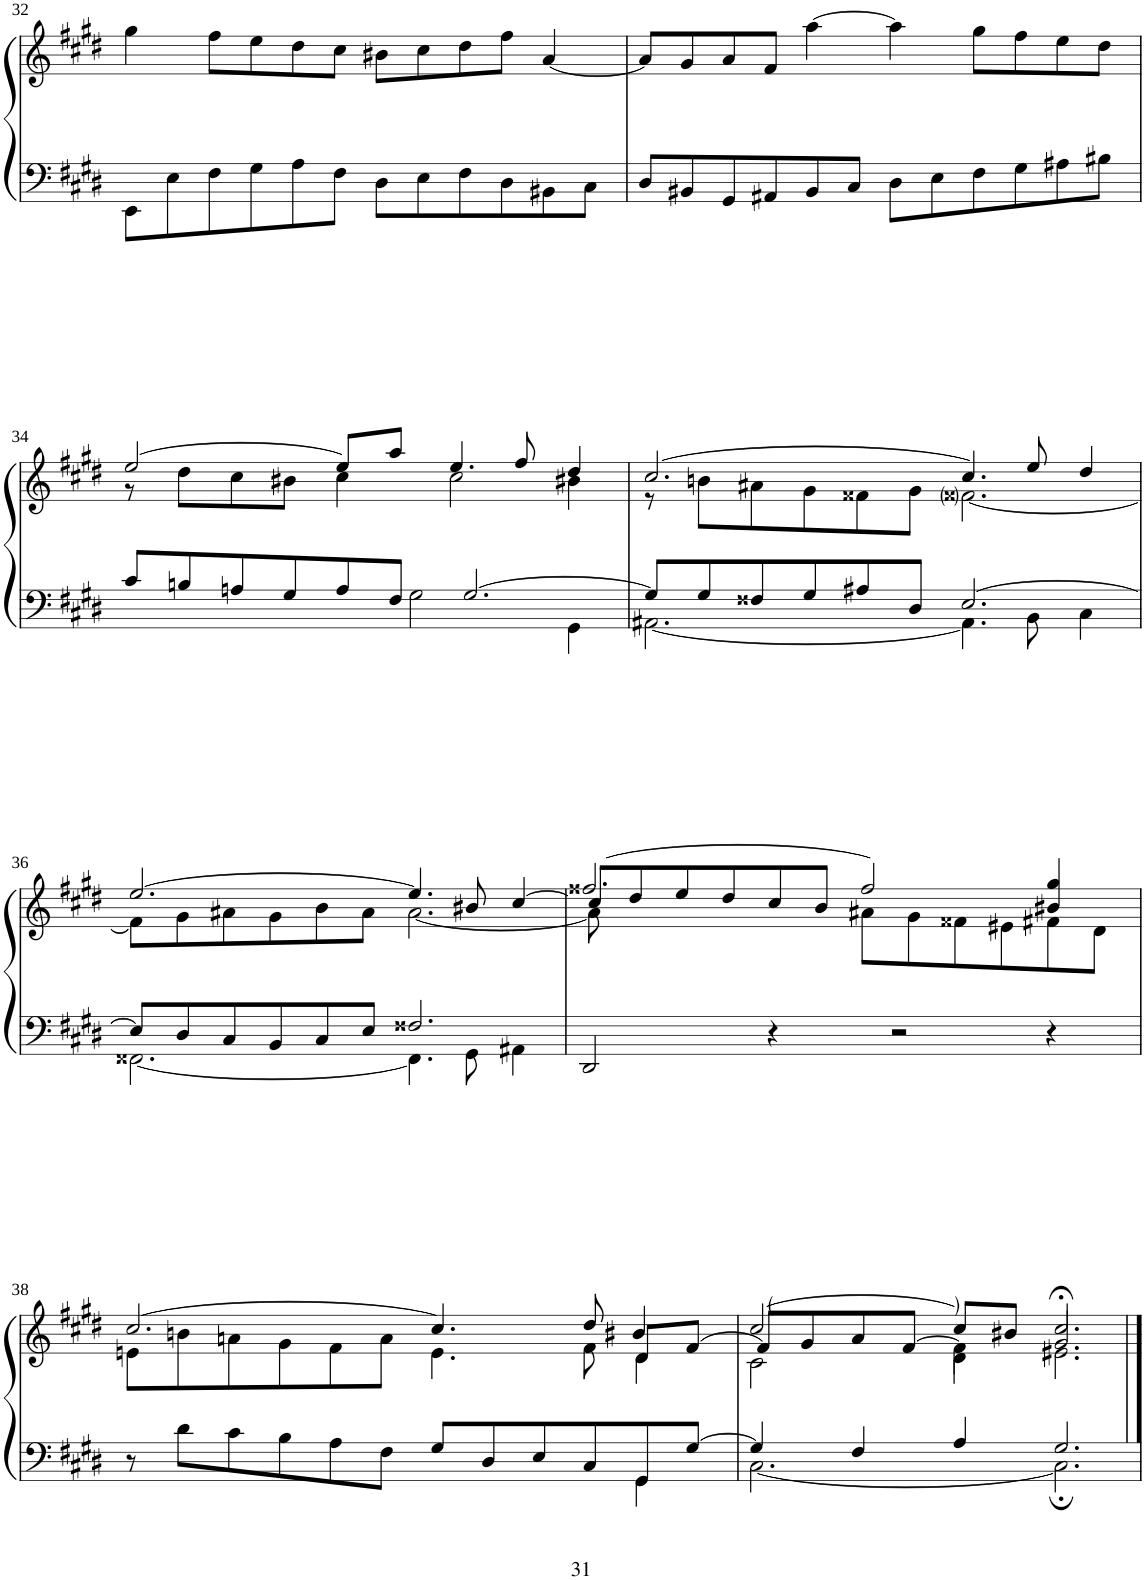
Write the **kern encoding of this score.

**kern	**kern
*part1	*part1
*staff2	*staff1
*I"Piano	*
*I'Pno	*
!!LO:PB:g=z
*clefF4	*clefG2
*k[f#c#g#d#]	*k[f#c#g#d#]
*M6/4	*M6/4
=32	=32
8EE\L	4gg#\
8E\	.
8F#\	8ff#\L
8G#\	8ee\
8A\	8dd#\
8F#\J	8cc#\J
8D#\L	8b#X\L
8E\	8cc#\
8F#\	8dd#\
8D#\	8ff#\J
8BB#X\	[4a/
8C#\J	.
=33	=33
8D#/L	8a/L]
8BB#X/	8g#/
8GG#/	8a/
8AA#X/	8f#/J
8BB#/	[4aa\
8C#/J	.
8D#\L	4aa\]
8E\	.
8F#\	8gg#\L
8G#\	8ff#\
8A#X\	8ee\
8B#X\J	8dd#\J
!!LO:LB:g=z
=34	=34
*^	*^
8c#/L	2.ryy	[2ee/	8r
8Bn/	.	.	8dd#\L
8An/	.	.	8cc#\
8G#/	.	.	8b#X\J
8A/	.	8ee/L]	4cc#\
8F#/J	.	8aa/J	.
[2.G#/	2G#\	4.ee/	2cc#\
.	.	8ff#/	.
.	4GG#\	4dd#/	4b#X\
=35	=35	=35	=35
8G#/L]	[2.AA#X\	[2.cc#/	8r
8G#/	.	.	8bn\L
8F##X/	.	.	8a#X\
8G#/	.	.	8g#\
8A#X/	.	.	8f##X\
8D#/J	.	.	8g#\J
[2.E/	4.AA#\]	4.cc#/]	[2.f##i\
.	8BB\	8ee/	.
.	4C#\	4dd#/	.
!!LO:LB:g=z	!!
=36	=36	=36	=36
8E/L]	[2.FF##X\	[2.ee/	8f##\L]
8D#/	.	.	8g#\
8C#/	.	.	8a#X\
8BB/	.	.	8g#\
8C#/	.	.	8b\
8E/J	.	.	8a#\J
2.F##X/	4.FF##\]	4.ee/]	[2.a#\
.	8GG#\	8b#X/	.
.	4AA#X\	[4cc#/	.
*v	*v	*	*
=37	=37	=37
*	*	*^
2DD#/	8cc#/L]	8a#\]	[2.ff##X/
.	8dd#/	1ryy	.
.	8ee/	.	.
.	8dd#/	.	.
4r	8cc#/	.	.
.	8b/J	.	.
2r	8a#X\L	.	2ff##/]
.	8g#\	.	.
.	8f##X\	.	.
.	8e#X\	4.ryy	.
4r	8f#X\	.	4b#X/ 4gg#/
.	8d#\J	.	.
!!LO:LB:g=z	!!	!!
=38	=38	=38	=38
*^	*	*	*
8r	2.ryy	[2.cc#/	8en\L	2.ryy
8d#\L	.	.	8bn\	.
8c#\	.	.	8an\	.
8B\	.	.	8g#\	.
8A\	.	.	8f#\	.
8F#\J	.	.	8a\J	.
8G#/L	2ryy	4.cc#/]	4.e\	2ryy
8D#/	.	.	.	.
8E/	.	.	.	.
8C#/	.	8dd#/	8f#\	.
8GG#/	4GG#\	4b#X/	8d#/L	4d#\
[8G#/J	.	.	[8f#/J	.
=39	=39	=39	=39	=39
4G#/]	[2.C#\	[2cc#/	8f#/L]	2c#\
.	.	.	8g#/	.
4F#/	.	.	8a/	.
.	.	.	[8f#/J	.
4A/	.	8cc#/L]	4f#\]	4d#\
.	.	8b#X/J	.	.
2.G#/	2.C#;\]	2.cc#;</	2.g#/	2.e#X\
*v	*v	*	*	*
*	*v	*v	*v
==	==
*-	*-
